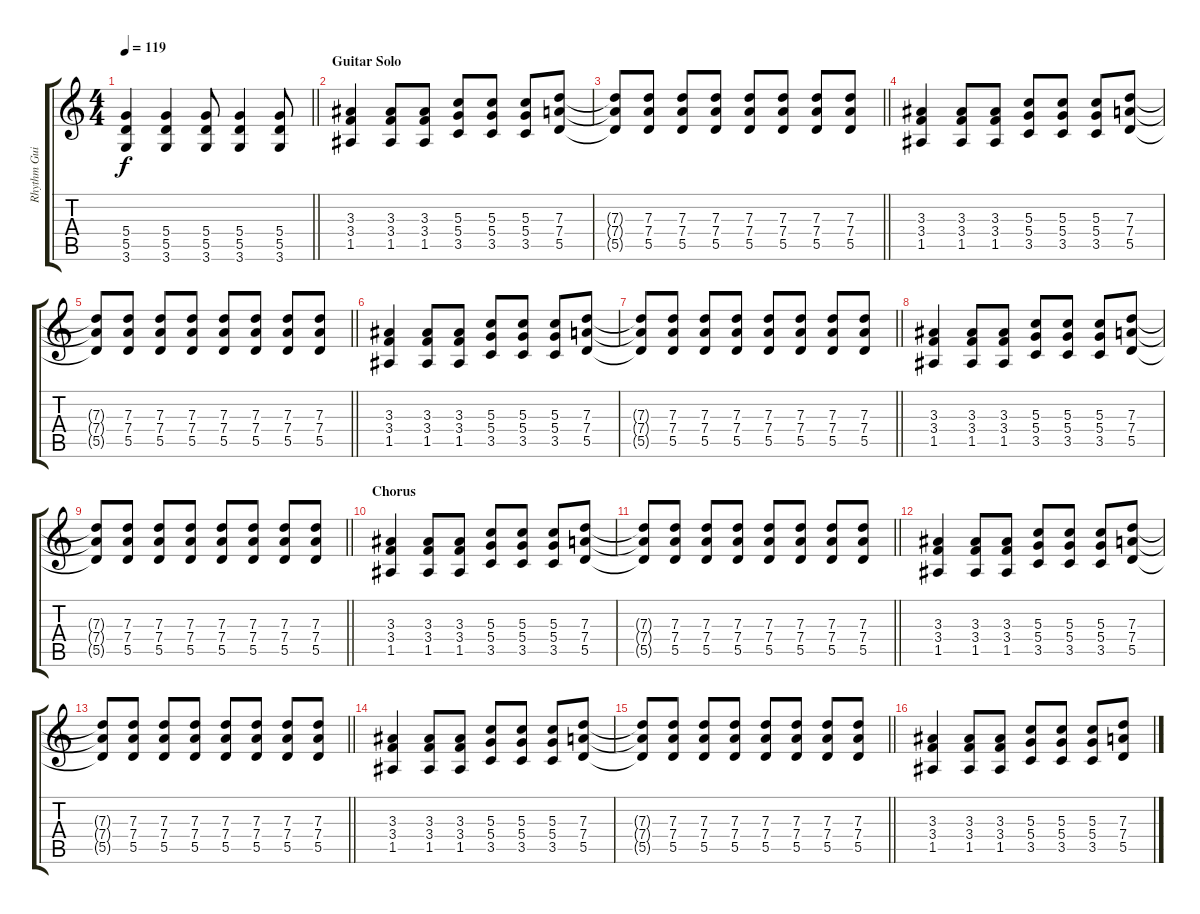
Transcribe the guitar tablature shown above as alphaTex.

\track ("Rhythm Guitar" "Rhythm Gui") {instrument overdrivenguitar}
\staff {score tabs}
\tuning (E4 B3 G3 D3 A2 E2) {hide}
\ts (4 4)
\tempo 119
\clef g2
\barLineRight lightlight
\ks c
(5.4 5.5 3.6).4{dy f} (5.4 5.5 3.6).4 (5.4 5.5 3.6).8 (5.4 5.5 3.6).4 (5.4 5.5 3.6).8 |
\section ("" "Guitar Solo")
(3.3 3.4 1.5).4 (3.3 3.4 1.5).8 (3.3 3.4 1.5).8 (5.3 5.4 3.5).8 (5.3 5.4 3.5).8 (5.3 5.4 3.5).8 (7.3 7.4 5.5).8 |
\barLineRight lightlight
(7.3{t} 7.4{t} 5.5{t}).8 (7.3 7.4 5.5).8 (7.3 7.4 5.5).8 (7.3 7.4 5.5).8 (7.3 7.4 5.5).8 (7.3 7.4 5.5).8 (7.3 7.4 5.5).8 (7.3 7.4 5.5).8 |
(3.3 3.4 1.5).4 (3.3 3.4 1.5).8 (3.3 3.4 1.5).8 (5.3 5.4 3.5).8 (5.3 5.4 3.5).8 (5.3 5.4 3.5).8 (7.3 7.4 5.5).8 |
\barLineRight lightlight
(7.3{t} 7.4{t} 5.5{t}).8 (7.3 7.4 5.5).8 (7.3 7.4 5.5).8 (7.3 7.4 5.5).8 (7.3 7.4 5.5).8 (7.3 7.4 5.5).8 (7.3 7.4 5.5).8 (7.3 7.4 5.5).8 |
(3.3 3.4 1.5).4 (3.3 3.4 1.5).8 (3.3 3.4 1.5).8 (5.3 5.4 3.5).8 (5.3 5.4 3.5).8 (5.3 5.4 3.5).8 (7.3 7.4 5.5).8 |
\barLineRight lightlight
(7.3{t} 7.4{t} 5.5{t}).8 (7.3 7.4 5.5).8 (7.3 7.4 5.5).8 (7.3 7.4 5.5).8 (7.3 7.4 5.5).8 (7.3 7.4 5.5).8 (7.3 7.4 5.5).8 (7.3 7.4 5.5).8 |
(3.3 3.4 1.5).4 (3.3 3.4 1.5).8 (3.3 3.4 1.5).8 (5.3 5.4 3.5).8 (5.3 5.4 3.5).8 (5.3 5.4 3.5).8 (7.3 7.4 5.5).8 |
\barLineRight lightlight
(7.3{t} 7.4{t} 5.5{t}).8 (7.3 7.4 5.5).8 (7.3 7.4 5.5).8 (7.3 7.4 5.5).8 (7.3 7.4 5.5).8 (7.3 7.4 5.5).8 (7.3 7.4 5.5).8 (7.3 7.4 5.5).8 |
\section ("" "Chorus")
(3.3 3.4 1.5).4 (3.3 3.4 1.5).8 (3.3 3.4 1.5).8 (5.3 5.4 3.5).8 (5.3 5.4 3.5).8 (5.3 5.4 3.5).8 (7.3 7.4 5.5).8 |
\barLineRight lightlight
(7.3{t} 7.4{t} 5.5{t}).8 (7.3 7.4 5.5).8 (7.3 7.4 5.5).8 (7.3 7.4 5.5).8 (7.3 7.4 5.5).8 (7.3 7.4 5.5).8 (7.3 7.4 5.5).8 (7.3 7.4 5.5).8 |
(3.3 3.4 1.5).4 (3.3 3.4 1.5).8 (3.3 3.4 1.5).8 (5.3 5.4 3.5).8 (5.3 5.4 3.5).8 (5.3 5.4 3.5).8 (7.3 7.4 5.5).8 |
\barLineRight lightlight
(7.3{t} 7.4{t} 5.5{t}).8 (7.3 7.4 5.5).8 (7.3 7.4 5.5).8 (7.3 7.4 5.5).8 (7.3 7.4 5.5).8 (7.3 7.4 5.5).8 (7.3 7.4 5.5).8 (7.3 7.4 5.5).8 |
(3.3 3.4 1.5).4 (3.3 3.4 1.5).8 (3.3 3.4 1.5).8 (5.3 5.4 3.5).8 (5.3 5.4 3.5).8 (5.3 5.4 3.5).8 (7.3 7.4 5.5).8 |
\barLineRight lightlight
(7.3{t} 7.4{t} 5.5{t}).8 (7.3 7.4 5.5).8 (7.3 7.4 5.5).8 (7.3 7.4 5.5).8 (7.3 7.4 5.5).8 (7.3 7.4 5.5).8 (7.3 7.4 5.5).8 (7.3 7.4 5.5).8 |
(3.3 3.4 1.5).4 (3.3 3.4 1.5).8 (3.3 3.4 1.5).8 (5.3 5.4 3.5).8 (5.3 5.4 3.5).8 (5.3 5.4 3.5).8 (7.3 7.4 5.5).8
